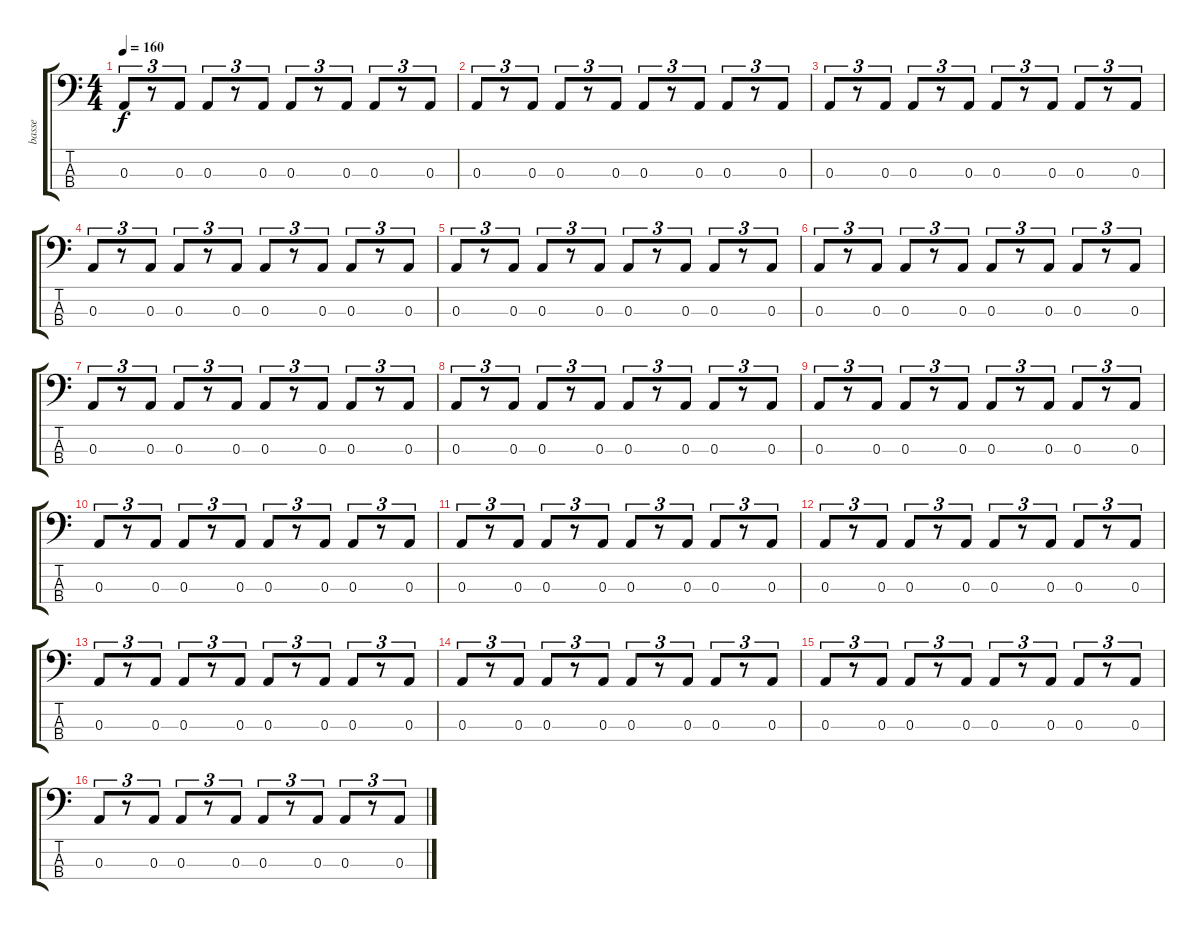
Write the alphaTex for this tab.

\track ("basse" "basse") {instrument electricbasspick}
\staff {score tabs}
\tuning (G2 D2 A1 E1) {hide}
\ts (4 4)
\tempo 160
\clef f4
\ks c
0.3.8{tu (3 2) dy f} r.8{tu (3 2)} 0.3.8{tu (3 2)} 0.3.8{tu (3 2)} r.8{tu (3 2)} 0.3.8{tu (3 2)} 0.3.8{tu (3 2)} r.8{tu (3 2)} 0.3.8{tu (3 2)} 0.3.8{tu (3 2)} r.8{tu (3 2)} 0.3.8{tu (3 2)} |
0.3.8{tu (3 2)} r.8{tu (3 2)} 0.3.8{tu (3 2)} 0.3.8{tu (3 2)} r.8{tu (3 2)} 0.3.8{tu (3 2)} 0.3.8{tu (3 2)} r.8{tu (3 2)} 0.3.8{tu (3 2)} 0.3.8{tu (3 2)} r.8{tu (3 2)} 0.3.8{tu (3 2)} |
0.3.8{tu (3 2)} r.8{tu (3 2)} 0.3.8{tu (3 2)} 0.3.8{tu (3 2)} r.8{tu (3 2)} 0.3.8{tu (3 2)} 0.3.8{tu (3 2)} r.8{tu (3 2)} 0.3.8{tu (3 2)} 0.3.8{tu (3 2)} r.8{tu (3 2)} 0.3.8{tu (3 2)} |
0.3.8{tu (3 2)} r.8{tu (3 2)} 0.3.8{tu (3 2)} 0.3.8{tu (3 2)} r.8{tu (3 2)} 0.3.8{tu (3 2)} 0.3.8{tu (3 2)} r.8{tu (3 2)} 0.3.8{tu (3 2)} 0.3.8{tu (3 2)} r.8{tu (3 2)} 0.3.8{tu (3 2)} |
0.3.8{tu (3 2)} r.8{tu (3 2)} 0.3.8{tu (3 2)} 0.3.8{tu (3 2)} r.8{tu (3 2)} 0.3.8{tu (3 2)} 0.3.8{tu (3 2)} r.8{tu (3 2)} 0.3.8{tu (3 2)} 0.3.8{tu (3 2)} r.8{tu (3 2)} 0.3.8{tu (3 2)} |
0.3.8{tu (3 2)} r.8{tu (3 2)} 0.3.8{tu (3 2)} 0.3.8{tu (3 2)} r.8{tu (3 2)} 0.3.8{tu (3 2)} 0.3.8{tu (3 2)} r.8{tu (3 2)} 0.3.8{tu (3 2)} 0.3.8{tu (3 2)} r.8{tu (3 2)} 0.3.8{tu (3 2)} |
0.3.8{tu (3 2)} r.8{tu (3 2)} 0.3.8{tu (3 2)} 0.3.8{tu (3 2)} r.8{tu (3 2)} 0.3.8{tu (3 2)} 0.3.8{tu (3 2)} r.8{tu (3 2)} 0.3.8{tu (3 2)} 0.3.8{tu (3 2)} r.8{tu (3 2)} 0.3.8{tu (3 2)} |
0.3.8{tu (3 2)} r.8{tu (3 2)} 0.3.8{tu (3 2)} 0.3.8{tu (3 2)} r.8{tu (3 2)} 0.3.8{tu (3 2)} 0.3.8{tu (3 2)} r.8{tu (3 2)} 0.3.8{tu (3 2)} 0.3.8{tu (3 2)} r.8{tu (3 2)} 0.3.8{tu (3 2)} |
0.3.8{tu (3 2)} r.8{tu (3 2)} 0.3.8{tu (3 2)} 0.3.8{tu (3 2)} r.8{tu (3 2)} 0.3.8{tu (3 2)} 0.3.8{tu (3 2)} r.8{tu (3 2)} 0.3.8{tu (3 2)} 0.3.8{tu (3 2)} r.8{tu (3 2)} 0.3.8{tu (3 2)} |
0.3.8{tu (3 2)} r.8{tu (3 2)} 0.3.8{tu (3 2)} 0.3.8{tu (3 2)} r.8{tu (3 2)} 0.3.8{tu (3 2)} 0.3.8{tu (3 2)} r.8{tu (3 2)} 0.3.8{tu (3 2)} 0.3.8{tu (3 2)} r.8{tu (3 2)} 0.3.8{tu (3 2)} |
0.3.8{tu (3 2)} r.8{tu (3 2)} 0.3.8{tu (3 2)} 0.3.8{tu (3 2)} r.8{tu (3 2)} 0.3.8{tu (3 2)} 0.3.8{tu (3 2)} r.8{tu (3 2)} 0.3.8{tu (3 2)} 0.3.8{tu (3 2)} r.8{tu (3 2)} 0.3.8{tu (3 2)} |
0.3.8{tu (3 2)} r.8{tu (3 2)} 0.3.8{tu (3 2)} 0.3.8{tu (3 2)} r.8{tu (3 2)} 0.3.8{tu (3 2)} 0.3.8{tu (3 2)} r.8{tu (3 2)} 0.3.8{tu (3 2)} 0.3.8{tu (3 2)} r.8{tu (3 2)} 0.3.8{tu (3 2)} |
0.3.8{tu (3 2)} r.8{tu (3 2)} 0.3.8{tu (3 2)} 0.3.8{tu (3 2)} r.8{tu (3 2)} 0.3.8{tu (3 2)} 0.3.8{tu (3 2)} r.8{tu (3 2)} 0.3.8{tu (3 2)} 0.3.8{tu (3 2)} r.8{tu (3 2)} 0.3.8{tu (3 2)} |
0.3.8{tu (3 2)} r.8{tu (3 2)} 0.3.8{tu (3 2)} 0.3.8{tu (3 2)} r.8{tu (3 2)} 0.3.8{tu (3 2)} 0.3.8{tu (3 2)} r.8{tu (3 2)} 0.3.8{tu (3 2)} 0.3.8{tu (3 2)} r.8{tu (3 2)} 0.3.8{tu (3 2)} |
0.3.8{tu (3 2)} r.8{tu (3 2)} 0.3.8{tu (3 2)} 0.3.8{tu (3 2)} r.8{tu (3 2)} 0.3.8{tu (3 2)} 0.3.8{tu (3 2)} r.8{tu (3 2)} 0.3.8{tu (3 2)} 0.3.8{tu (3 2)} r.8{tu (3 2)} 0.3.8{tu (3 2)} |
0.3.8{tu (3 2)} r.8{tu (3 2)} 0.3.8{tu (3 2)} 0.3.8{tu (3 2)} r.8{tu (3 2)} 0.3.8{tu (3 2)} 0.3.8{tu (3 2)} r.8{tu (3 2)} 0.3.8{tu (3 2)} 0.3.8{tu (3 2)} r.8{tu (3 2)} 0.3.8{tu (3 2)}
